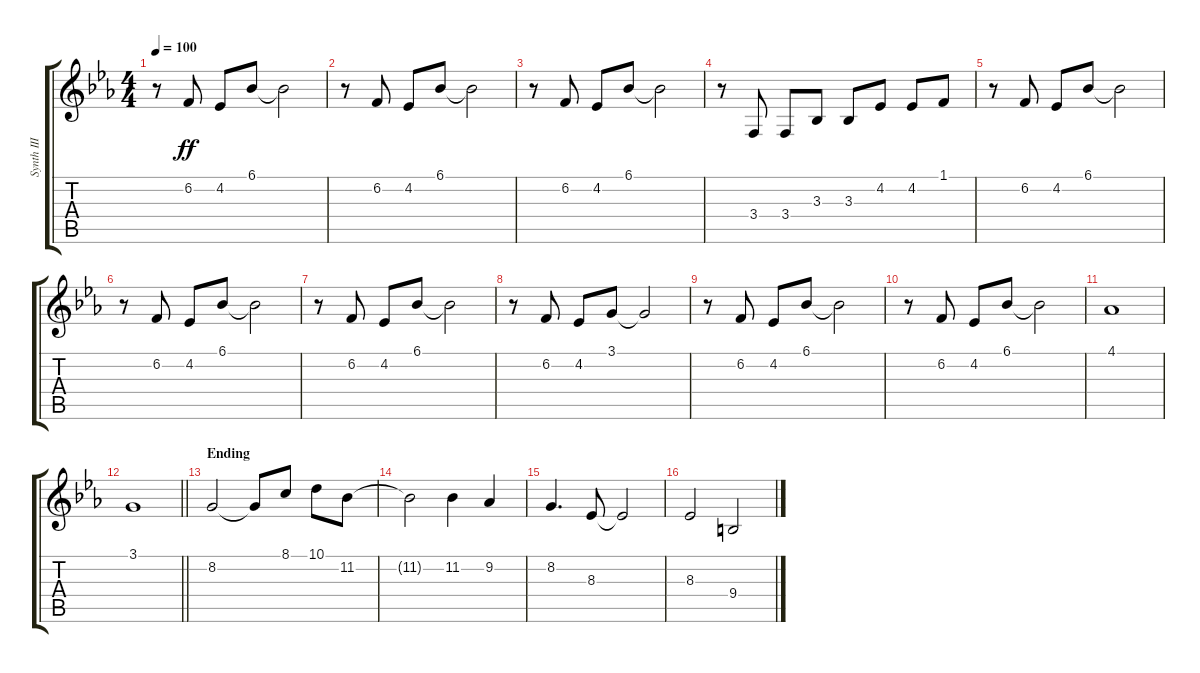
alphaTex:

\track ("Synth III (Kotobuki Tsumugi)" "Synth III ") {instrument musicbox}
\staff {score tabs}
\tuning (E4 B3 G3 D3 A2 E2) {hide}
\ts (4 4)
\tempo 100
\clef g2
\ks eb
r.8{dy ff} 6.2.8 4.2.8 6.1.8 6.1{t}.2 |
r.8 6.2.8 4.2.8 6.1.8 6.1{t}.2 |
r.8 6.2.8 4.2.8 6.1.8 6.1{t}.2 |
r.8 3.4.8 3.4.8 3.3.8 3.3.8 4.2.8 4.2.8 1.1.8 |
r.8 6.2.8 4.2.8 6.1.8 6.1{t}.2 |
r.8 6.2.8 4.2.8 6.1.8 6.1{t}.2 |
r.8 6.2.8 4.2.8 6.1.8 6.1{t}.2 |
r.8 6.2.8 4.2.8 3.1.8 3.1{t}.2 |
r.8 6.2.8 4.2.8 6.1.8 6.1{t}.2 |
r.8 6.2.8 4.2.8 6.1.8 6.1{t}.2 |
4.1.1 |
\barLineRight lightlight
3.1.1 |
\section ("" "Ending")
8.2.2 8.2{t}.8 8.1.8 10.1.8 11.2.8 |
11.2{t}.2 11.2.4 9.2.4 |
8.2.4{d} 8.3.8 8.3{t}.2 |
8.3.2 9.4.2
